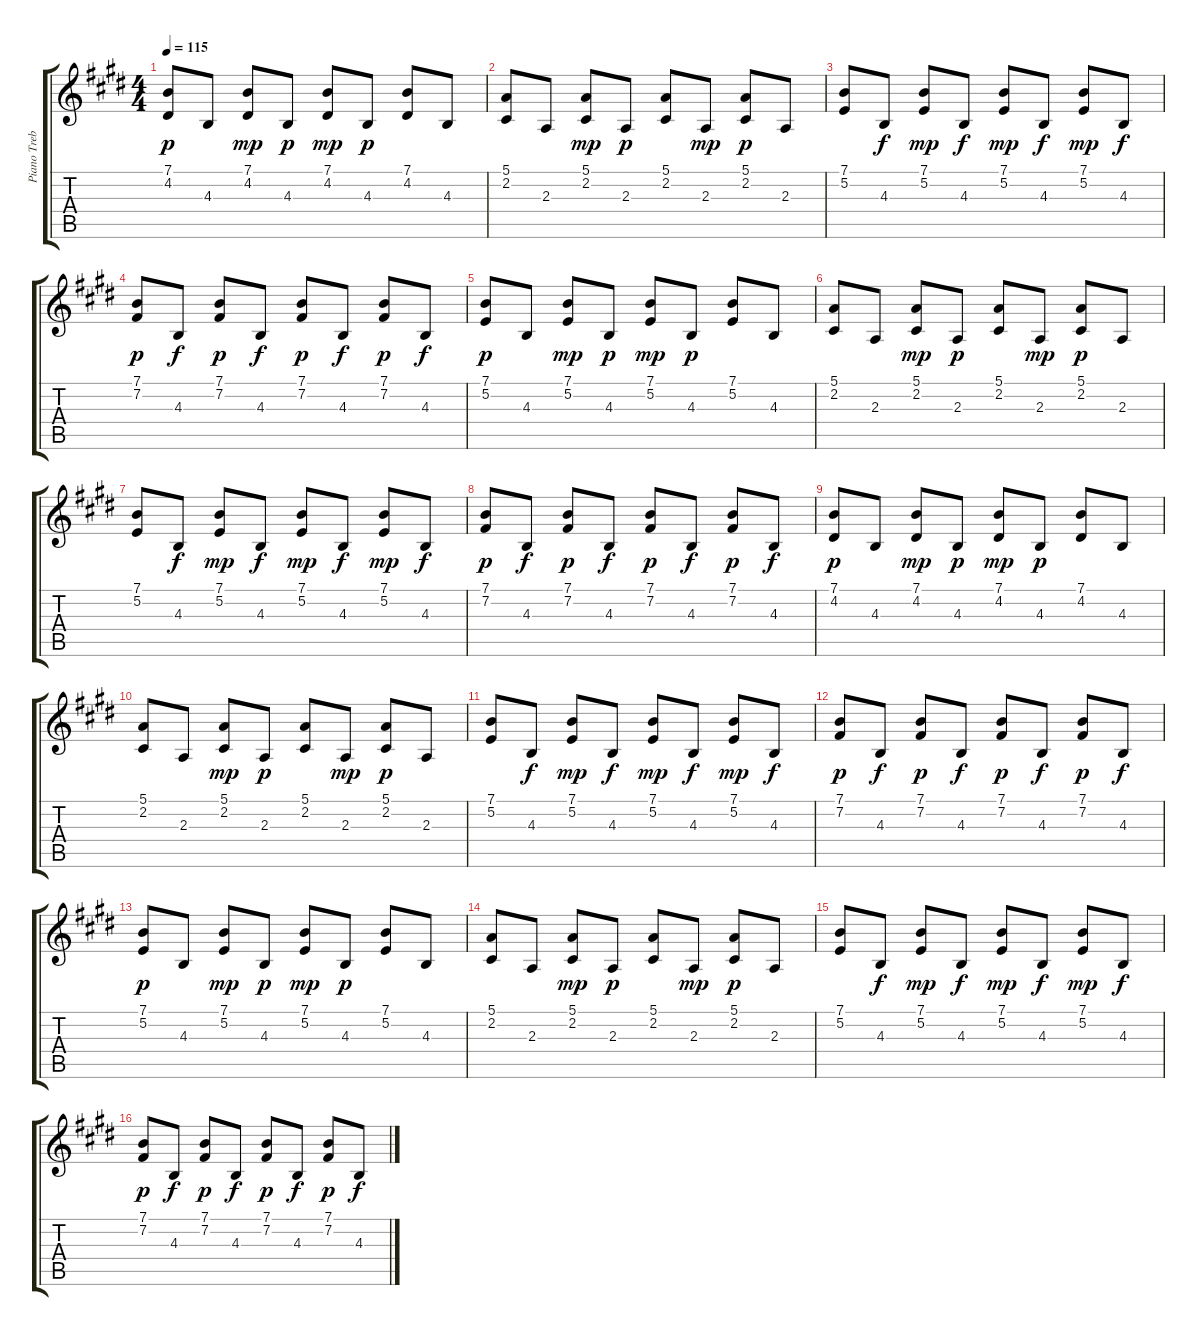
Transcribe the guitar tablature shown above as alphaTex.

\track ("Piano Treble" "Piano Treb") {instrument acousticgrandpiano}
\staff {score tabs}
\tuning (E4 B3 G3 D3 A2 E2) {hide}
\ts (4 4)
\tempo 115
\clef g2
\ks c#minor
(7.1 4.2).8{dy p} 4.3.8 (7.1 4.2).8{dy mp} 4.3.8{dy p} (7.1 4.2).8{dy mp} 4.3.8{dy p} (7.1 4.2).8 4.3.8 |
(5.1 2.2).8 2.3.8 (5.1 2.2).8{dy mp} 2.3.8{dy p} (5.1 2.2).8 2.3.8{dy mp} (5.1 2.2).8{dy p} 2.3.8 |
(7.1 5.2).8 4.3.8{dy f} (7.1 5.2).8{dy mp} 4.3.8{dy f} (7.1 5.2).8{dy mp} 4.3.8{dy f} (7.1 5.2).8{dy mp} 4.3.8{dy f} |
(7.1 7.2).8{dy p} 4.3.8{dy f} (7.1 7.2).8{dy p} 4.3.8{dy f} (7.1 7.2).8{dy p} 4.3.8{dy f} (7.1 7.2).8{dy p} 4.3.8{dy f} |
(7.1 5.2).8{dy p} 4.3.8 (7.1 5.2).8{dy mp} 4.3.8{dy p} (7.1 5.2).8{dy mp} 4.3.8{dy p} (7.1 5.2).8 4.3.8 |
(5.1 2.2).8 2.3.8 (5.1 2.2).8{dy mp} 2.3.8{dy p} (5.1 2.2).8 2.3.8{dy mp} (5.1 2.2).8{dy p} 2.3.8 |
(7.1 5.2).8 4.3.8{dy f} (7.1 5.2).8{dy mp} 4.3.8{dy f} (7.1 5.2).8{dy mp} 4.3.8{dy f} (7.1 5.2).8{dy mp} 4.3.8{dy f} |
(7.1 7.2).8{dy p} 4.3.8{dy f} (7.1 7.2).8{dy p} 4.3.8{dy f} (7.1 7.2).8{dy p} 4.3.8{dy f} (7.1 7.2).8{dy p} 4.3.8{dy f} |
(7.1 4.2).8{dy p} 4.3.8 (7.1 4.2).8{dy mp} 4.3.8{dy p} (7.1 4.2).8{dy mp} 4.3.8{dy p} (7.1 4.2).8 4.3.8 |
(5.1 2.2).8 2.3.8 (5.1 2.2).8{dy mp} 2.3.8{dy p} (5.1 2.2).8 2.3.8{dy mp} (5.1 2.2).8{dy p} 2.3.8 |
(7.1 5.2).8 4.3.8{dy f} (7.1 5.2).8{dy mp} 4.3.8{dy f} (7.1 5.2).8{dy mp} 4.3.8{dy f} (7.1 5.2).8{dy mp} 4.3.8{dy f} |
(7.1 7.2).8{dy p} 4.3.8{dy f} (7.1 7.2).8{dy p} 4.3.8{dy f} (7.1 7.2).8{dy p} 4.3.8{dy f} (7.1 7.2).8{dy p} 4.3.8{dy f} |
(7.1 5.2).8{dy p} 4.3.8 (7.1 5.2).8{dy mp} 4.3.8{dy p} (7.1 5.2).8{dy mp} 4.3.8{dy p} (7.1 5.2).8 4.3.8 |
(5.1 2.2).8 2.3.8 (5.1 2.2).8{dy mp} 2.3.8{dy p} (5.1 2.2).8 2.3.8{dy mp} (5.1 2.2).8{dy p} 2.3.8 |
(7.1 5.2).8 4.3.8{dy f} (7.1 5.2).8{dy mp} 4.3.8{dy f} (7.1 5.2).8{dy mp} 4.3.8{dy f} (7.1 5.2).8{dy mp} 4.3.8{dy f} |
(7.1 7.2).8{dy p} 4.3.8{dy f} (7.1 7.2).8{dy p} 4.3.8{dy f} (7.1 7.2).8{dy p} 4.3.8{dy f} (7.1 7.2).8{dy p} 4.3.8{dy f}
